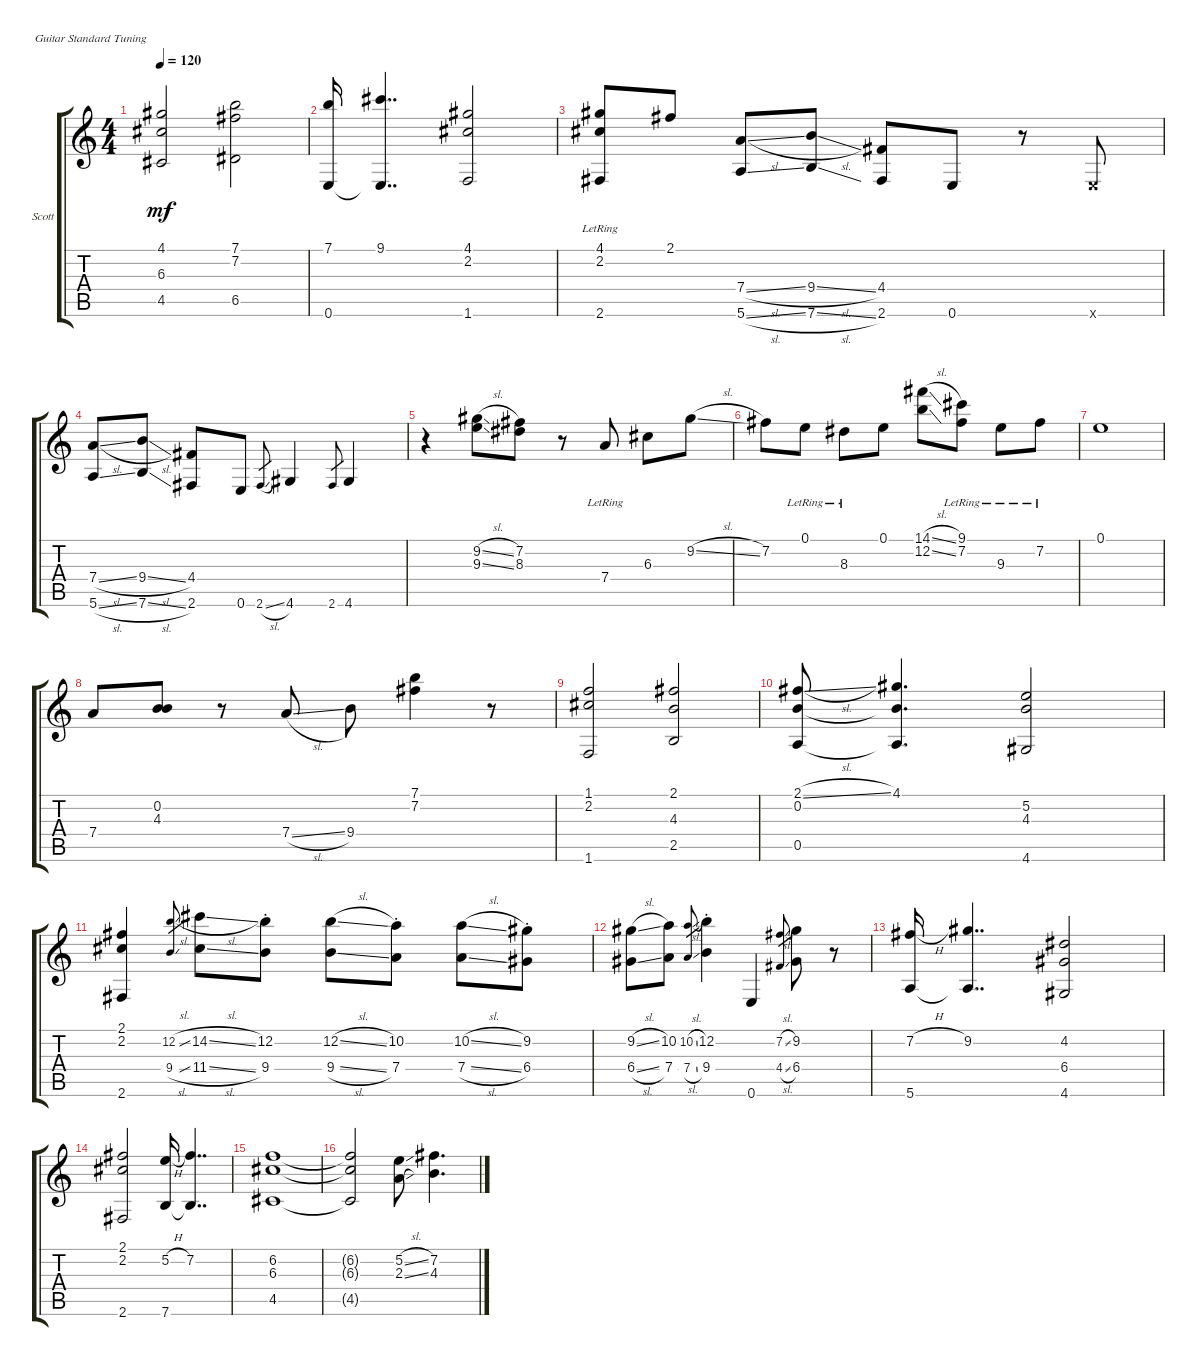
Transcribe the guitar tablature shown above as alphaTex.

\defaultSystemsLayout 4
\bracketExtendMode groupsimilarinstruments
\firstSystemTrackNameOrientation horizontal
\otherSystemsTrackNameOrientation horizontal
\track ("Scott" "Scott") {instrument electricguitarclean}
\staff {score tabs}
\tuning (E4 B3 G3 D3 A2 E2)
\ts (4 4)
\scale
0.301539
\tempo 120
\accidentals auto
\clef g2
\ottava regular
\simile none
\ks c
(4.5 6.3 4.1).2{dy mf instrument electricguitarclean} (6.5 7.2 7.1).2 |
\scale
0.302273 (0.6 7.1).16 (9.1 0.6{t}).4{dd} (1.6 2.2 4.1).2 |
\scale
0.395413 (2.6{lr} 2.2{lr} 4.1).8 2.1.8 (5.6{sl} 7.4{sl}).8 (7.6{sl} 9.4{sl}).8 (2.6 4.4).8 0.6.8 r.8 0.6{x}.8 |
\scale
0.471647 (5.6{sl} 7.4{sl}).8 (7.6{sl} 9.4{sl}).8 (2.6 4.4).8 0.6.8 2.6{sl}.8{gr} 4.6.4 2.6.8{gr} 4.6.4 |
\scale
0.240583 r.4 (9.3{sl} 9.2{sl}).8 (7.2 8.3).8 r.8 7.4{lr}.8 6.3.8 9.2{sl}.8 |
\scale
0.287562 7.2.8 0.1{lr}.8 8.3{lr}.8 0.1.8 (12.2{sl} 14.1{sl}).8 (9.1 7.2{lr}).8 9.3{lr}.8 7.2{lr}.8 |
0.1.1 |
7.4.8 (0.2 4.3).8 r.8 7.4{sl}.8 9.4.8 (7.1 7.2).4 r.8 |
(1.6 2.2 1.1).2 (2.5 4.3 2.1).2 |
(0.5 0.2 2.1{sl}).8 (4.1 0.2{t} 0.5{t}).4{d} (4.6 4.3 5.2).2 |
(2.1 2.2 2.6).4 (9.4{sl} 12.2{sl}).8{gr} (11.4{sl} 14.2{sl}).8 (9.4{st} 12.2{st}).8 (9.4{sl} 12.2{sl}).8 (7.4{st} 10.2{st}).8 (7.4{sl} 10.2{sl}).8 (6.4{st} 9.2{st}).8 |
(6.4{sl} 9.2{sl}).8 (7.4 10.2).8 (7.4{sl} 10.2{sl}).8{gr} (9.4{st} 12.2{st}).4 0.6.4 (4.4{sl} 7.2{sl}).8{gr} (6.4 9.2).8 r.8 |
(5.6 7.2{h}).16 (9.2 5.6{t}).4{dd} (4.6 6.4 4.2).2 |
(2.6 2.2 2.1).2 (7.6 5.2{h}).16 (7.2 7.6{t}).4{dd} |
(4.5 6.3 6.2).1 |
(4.5{t} 6.3{t} 6.2{t}).2 (5.2{sl} 2.3{sl}).8 (7.2 4.3).4{d}
